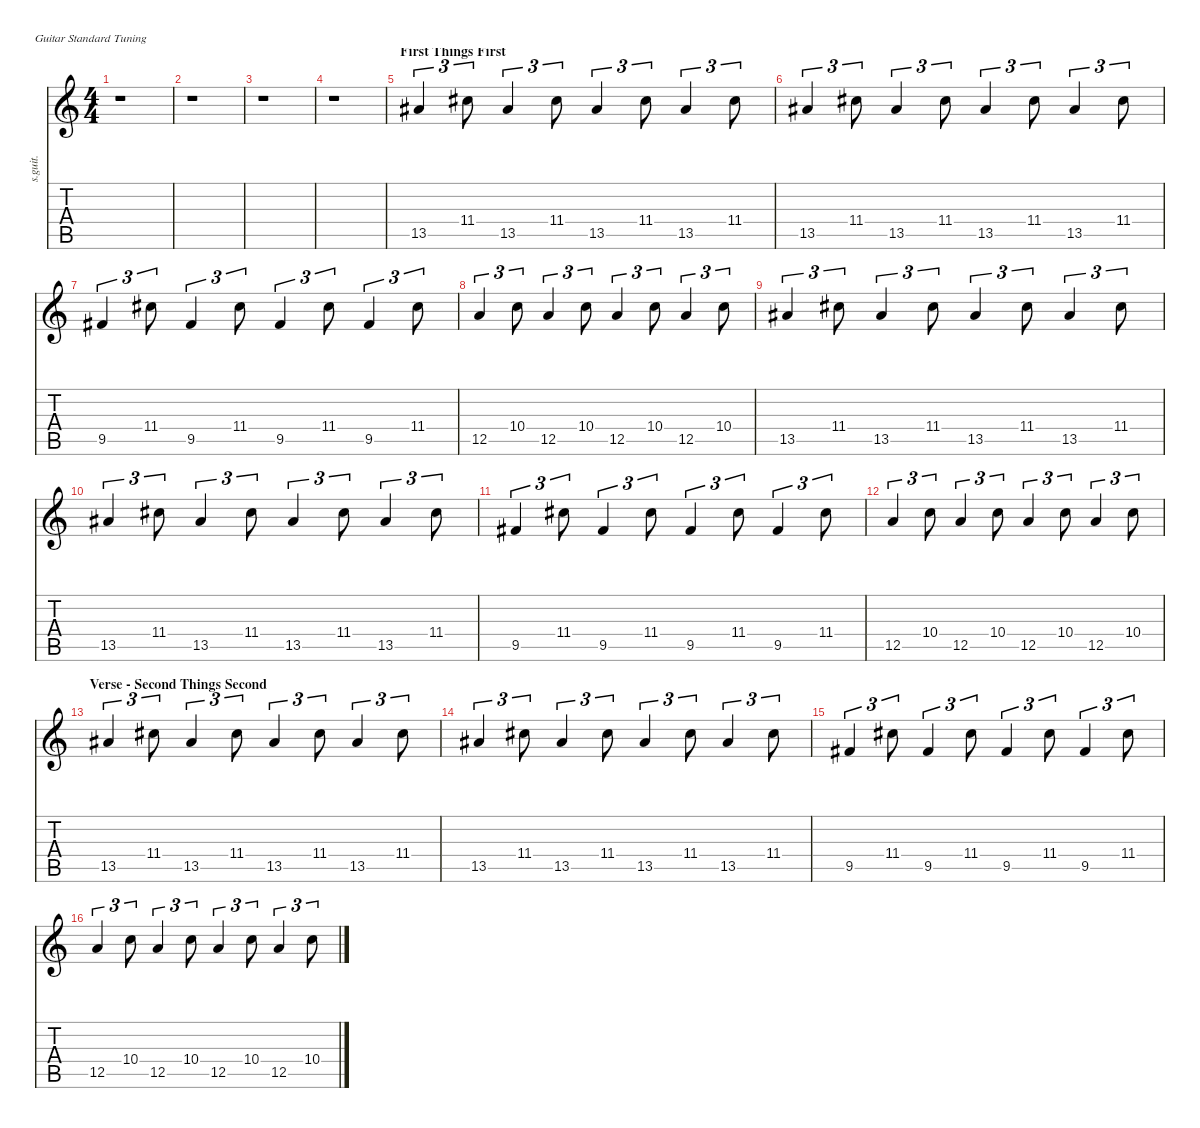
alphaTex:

\defaultSystemsLayout 4
\hideDynamics
\bracketExtendMode nobrackets
\track ("Wayne Sermon - Guitar" "s.guit.") {instrument acousticguitarsteel}
\staff {score tabs}
\tuning (E4 B3 G3 D3 A2 E2)
\ts (4 4)
\beaming (8 2 2 2 2)
\tempo (125 hide)
\clef g2
\ks c
r.1{dy f instrument acousticguitarsteel} |
r.1 |
r.1 |
r.1 |
\section ("" "First Things First")
13.5{acc #}.4{tu (3 2) lyrics (0 "") lyrics (1 "") lyrics (2 "") lyrics (3 "") lyrics (4 "")} 11.4{acc #}.8{tu (3 2) lyrics (0 "") lyrics (1 "") lyrics (2 "") lyrics (3 "") lyrics (4 "")} 13.5{acc #}.4{tu (3 2) lyrics (0 "") lyrics (1 "") lyrics (2 "") lyrics (3 "") lyrics (4 "")} 11.4{acc #}.8{tu (3 2) lyrics (0 "") lyrics (1 "") lyrics (2 "") lyrics (3 "") lyrics (4 "")} 13.5{acc #}.4{tu (3 2) lyrics (0 "") lyrics (1 "") lyrics (2 "") lyrics (3 "") lyrics (4 "")} 11.4{acc #}.8{tu (3 2) lyrics (0 "") lyrics (1 "") lyrics (2 "") lyrics (3 "") lyrics (4 "")} 13.5{acc #}.4{tu (3 2) lyrics (0 "") lyrics (1 "") lyrics (2 "") lyrics (3 "") lyrics (4 "")} 11.4{acc #}.8{tu (3 2) lyrics (0 "") lyrics (1 "") lyrics (2 "") lyrics (3 "") lyrics (4 "")} |
13.5{acc #}.4{tu (3 2) lyrics (0 "") lyrics (1 "") lyrics (2 "") lyrics (3 "") lyrics (4 "")} 11.4{acc #}.8{tu (3 2) lyrics (0 "") lyrics (1 "") lyrics (2 "") lyrics (3 "") lyrics (4 "")} 13.5{acc #}.4{tu (3 2) lyrics (0 "") lyrics (1 "") lyrics (2 "") lyrics (3 "") lyrics (4 "")} 11.4{acc #}.8{tu (3 2) lyrics (0 "") lyrics (1 "") lyrics (2 "") lyrics (3 "") lyrics (4 "")} 13.5{acc #}.4{tu (3 2) lyrics (0 "") lyrics (1 "") lyrics (2 "") lyrics (3 "") lyrics (4 "")} 11.4{acc #}.8{tu (3 2) lyrics (0 "") lyrics (1 "") lyrics (2 "") lyrics (3 "") lyrics (4 "")} 13.5{acc #}.4{tu (3 2) lyrics (0 "") lyrics (1 "") lyrics (2 "") lyrics (3 "") lyrics (4 "")} 11.4{acc #}.8{tu (3 2) lyrics (0 "") lyrics (1 "") lyrics (2 "") lyrics (3 "") lyrics (4 "")} |
9.5{acc #}.4{tu (3 2) lyrics (0 "") lyrics (1 "") lyrics (2 "") lyrics (3 "") lyrics (4 "")} 11.4{acc #}.8{tu (3 2) lyrics (0 "") lyrics (1 "") lyrics (2 "") lyrics (3 "") lyrics (4 "")} 9.5{acc #}.4{tu (3 2) lyrics (0 "") lyrics (1 "") lyrics (2 "") lyrics (3 "") lyrics (4 "")} 11.4{acc #}.8{tu (3 2) lyrics (0 "") lyrics (1 "") lyrics (2 "") lyrics (3 "") lyrics (4 "")} 9.5{acc #}.4{tu (3 2) lyrics (0 "") lyrics (1 "") lyrics (2 "") lyrics (3 "") lyrics (4 "")} 11.4{acc #}.8{tu (3 2) lyrics (0 "") lyrics (1 "") lyrics (2 "") lyrics (3 "") lyrics (4 "")} 9.5{acc #}.4{tu (3 2) lyrics (0 "") lyrics (1 "") lyrics (2 "") lyrics (3 "") lyrics (4 "")} 11.4{acc #}.8{tu (3 2) lyrics (0 "") lyrics (1 "") lyrics (2 "") lyrics (3 "") lyrics (4 "")} |
12.5.4{tu (3 2) lyrics (0 "") lyrics (1 "") lyrics (2 "") lyrics (3 "") lyrics (4 "")} 10.4.8{tu (3 2) lyrics (0 "") lyrics (1 "") lyrics (2 "") lyrics (3 "") lyrics (4 "")} 12.5.4{tu (3 2) lyrics (0 "") lyrics (1 "") lyrics (2 "") lyrics (3 "") lyrics (4 "")} 10.4.8{tu (3 2) lyrics (0 "") lyrics (1 "") lyrics (2 "") lyrics (3 "") lyrics (4 "")} 12.5.4{tu (3 2) lyrics (0 "") lyrics (1 "") lyrics (2 "") lyrics (3 "") lyrics (4 "")} 10.4.8{tu (3 2) lyrics (0 "") lyrics (1 "") lyrics (2 "") lyrics (3 "") lyrics (4 "")} 12.5.4{tu (3 2) lyrics (0 "") lyrics (1 "") lyrics (2 "") lyrics (3 "") lyrics (4 "")} 10.4.8{tu (3 2) lyrics (0 "") lyrics (1 "") lyrics (2 "") lyrics (3 "") lyrics (4 "")} |
13.5{acc #}.4{tu (3 2) lyrics (0 "") lyrics (1 "") lyrics (2 "") lyrics (3 "") lyrics (4 "")} 11.4{acc #}.8{tu (3 2) lyrics (0 "") lyrics (1 "") lyrics (2 "") lyrics (3 "") lyrics (4 "")} 13.5{acc #}.4{tu (3 2) lyrics (0 "") lyrics (1 "") lyrics (2 "") lyrics (3 "") lyrics (4 "")} 11.4{acc #}.8{tu (3 2) lyrics (0 "") lyrics (1 "") lyrics (2 "") lyrics (3 "") lyrics (4 "")} 13.5{acc #}.4{tu (3 2) lyrics (0 "") lyrics (1 "") lyrics (2 "") lyrics (3 "") lyrics (4 "")} 11.4{acc #}.8{tu (3 2) lyrics (0 "") lyrics (1 "") lyrics (2 "") lyrics (3 "") lyrics (4 "")} 13.5{acc #}.4{tu (3 2) lyrics (0 "") lyrics (1 "") lyrics (2 "") lyrics (3 "") lyrics (4 "")} 11.4{acc #}.8{tu (3 2) lyrics (0 "") lyrics (1 "") lyrics (2 "") lyrics (3 "") lyrics (4 "")} |
13.5{acc #}.4{tu (3 2) lyrics (0 "") lyrics (1 "") lyrics (2 "") lyrics (3 "") lyrics (4 "")} 11.4{acc #}.8{tu (3 2) lyrics (0 "") lyrics (1 "") lyrics (2 "") lyrics (3 "") lyrics (4 "")} 13.5{acc #}.4{tu (3 2) lyrics (0 "") lyrics (1 "") lyrics (2 "") lyrics (3 "") lyrics (4 "")} 11.4{acc #}.8{tu (3 2) lyrics (0 "") lyrics (1 "") lyrics (2 "") lyrics (3 "") lyrics (4 "")} 13.5{acc #}.4{tu (3 2) lyrics (0 "") lyrics (1 "") lyrics (2 "") lyrics (3 "") lyrics (4 "")} 11.4{acc #}.8{tu (3 2) lyrics (0 "") lyrics (1 "") lyrics (2 "") lyrics (3 "") lyrics (4 "")} 13.5{acc #}.4{tu (3 2) lyrics (0 "") lyrics (1 "") lyrics (2 "") lyrics (3 "") lyrics (4 "")} 11.4{acc #}.8{tu (3 2) lyrics (0 "") lyrics (1 "") lyrics (2 "") lyrics (3 "") lyrics (4 "")} |
9.5{acc #}.4{tu (3 2) lyrics (0 "") lyrics (1 "") lyrics (2 "") lyrics (3 "") lyrics (4 "")} 11.4{acc #}.8{tu (3 2) lyrics (0 "") lyrics (1 "") lyrics (2 "") lyrics (3 "") lyrics (4 "")} 9.5{acc #}.4{tu (3 2) lyrics (0 "") lyrics (1 "") lyrics (2 "") lyrics (3 "") lyrics (4 "")} 11.4{acc #}.8{tu (3 2) lyrics (0 "") lyrics (1 "") lyrics (2 "") lyrics (3 "") lyrics (4 "")} 9.5{acc #}.4{tu (3 2) lyrics (0 "") lyrics (1 "") lyrics (2 "") lyrics (3 "") lyrics (4 "")} 11.4{acc #}.8{tu (3 2) lyrics (0 "") lyrics (1 "") lyrics (2 "") lyrics (3 "") lyrics (4 "")} 9.5{acc #}.4{tu (3 2) lyrics (0 "") lyrics (1 "") lyrics (2 "") lyrics (3 "") lyrics (4 "")} 11.4{acc #}.8{tu (3 2) lyrics (0 "") lyrics (1 "") lyrics (2 "") lyrics (3 "") lyrics (4 "")} |
12.5.4{tu (3 2) lyrics (0 "") lyrics (1 "") lyrics (2 "") lyrics (3 "") lyrics (4 "")} 10.4.8{tu (3 2) lyrics (0 "") lyrics (1 "") lyrics (2 "") lyrics (3 "") lyrics (4 "")} 12.5.4{tu (3 2) lyrics (0 "") lyrics (1 "") lyrics (2 "") lyrics (3 "") lyrics (4 "")} 10.4.8{tu (3 2) lyrics (0 "") lyrics (1 "") lyrics (2 "") lyrics (3 "") lyrics (4 "")} 12.5.4{tu (3 2) lyrics (0 "") lyrics (1 "") lyrics (2 "") lyrics (3 "") lyrics (4 "")} 10.4.8{tu (3 2) lyrics (0 "") lyrics (1 "") lyrics (2 "") lyrics (3 "") lyrics (4 "")} 12.5.4{tu (3 2) lyrics (0 "") lyrics (1 "") lyrics (2 "") lyrics (3 "") lyrics (4 "")} 10.4.8{tu (3 2) lyrics (0 "") lyrics (1 "") lyrics (2 "") lyrics (3 "") lyrics (4 "")} |
\section ("" "Verse - Second Things Second")
13.5{acc #}.4{tu (3 2) lyrics (0 "") lyrics (1 "") lyrics (2 "") lyrics (3 "") lyrics (4 "")} 11.4{acc #}.8{tu (3 2) lyrics (0 "") lyrics (1 "") lyrics (2 "") lyrics (3 "") lyrics (4 "")} 13.5{acc #}.4{tu (3 2) lyrics (0 "") lyrics (1 "") lyrics (2 "") lyrics (3 "") lyrics (4 "")} 11.4{acc #}.8{tu (3 2) lyrics (0 "") lyrics (1 "") lyrics (2 "") lyrics (3 "") lyrics (4 "")} 13.5{acc #}.4{tu (3 2) lyrics (0 "") lyrics (1 "") lyrics (2 "") lyrics (3 "") lyrics (4 "")} 11.4{acc #}.8{tu (3 2) lyrics (0 "") lyrics (1 "") lyrics (2 "") lyrics (3 "") lyrics (4 "")} 13.5{acc #}.4{tu (3 2) lyrics (0 "") lyrics (1 "") lyrics (2 "") lyrics (3 "") lyrics (4 "")} 11.4{acc #}.8{tu (3 2) lyrics (0 "") lyrics (1 "") lyrics (2 "") lyrics (3 "") lyrics (4 "")} |
13.5{acc #}.4{tu (3 2) lyrics (0 "") lyrics (1 "") lyrics (2 "") lyrics (3 "") lyrics (4 "")} 11.4{acc #}.8{tu (3 2) lyrics (0 "") lyrics (1 "") lyrics (2 "") lyrics (3 "") lyrics (4 "")} 13.5{acc #}.4{tu (3 2) lyrics (0 "") lyrics (1 "") lyrics (2 "") lyrics (3 "") lyrics (4 "")} 11.4{acc #}.8{tu (3 2) lyrics (0 "") lyrics (1 "") lyrics (2 "") lyrics (3 "") lyrics (4 "")} 13.5{acc #}.4{tu (3 2) lyrics (0 "") lyrics (1 "") lyrics (2 "") lyrics (3 "") lyrics (4 "")} 11.4{acc #}.8{tu (3 2) lyrics (0 "") lyrics (1 "") lyrics (2 "") lyrics (3 "") lyrics (4 "")} 13.5{acc #}.4{tu (3 2) lyrics (0 "") lyrics (1 "") lyrics (2 "") lyrics (3 "") lyrics (4 "")} 11.4{acc #}.8{tu (3 2) lyrics (0 "") lyrics (1 "") lyrics (2 "") lyrics (3 "") lyrics (4 "")} |
9.5{acc #}.4{tu (3 2) lyrics (0 "") lyrics (1 "") lyrics (2 "") lyrics (3 "") lyrics (4 "")} 11.4{acc #}.8{tu (3 2) lyrics (0 "") lyrics (1 "") lyrics (2 "") lyrics (3 "") lyrics (4 "")} 9.5{acc #}.4{tu (3 2) lyrics (0 "") lyrics (1 "") lyrics (2 "") lyrics (3 "") lyrics (4 "")} 11.4{acc #}.8{tu (3 2) lyrics (0 "") lyrics (1 "") lyrics (2 "") lyrics (3 "") lyrics (4 "")} 9.5{acc #}.4{tu (3 2) lyrics (0 "") lyrics (1 "") lyrics (2 "") lyrics (3 "") lyrics (4 "")} 11.4{acc #}.8{tu (3 2) lyrics (0 "") lyrics (1 "") lyrics (2 "") lyrics (3 "") lyrics (4 "")} 9.5{acc #}.4{tu (3 2) lyrics (0 "") lyrics (1 "") lyrics (2 "") lyrics (3 "") lyrics (4 "")} 11.4{acc #}.8{tu (3 2) lyrics (0 "") lyrics (1 "") lyrics (2 "") lyrics (3 "") lyrics (4 "")} |
12.5.4{tu (3 2) lyrics (0 "") lyrics (1 "") lyrics (2 "") lyrics (3 "") lyrics (4 "")} 10.4.8{tu (3 2) lyrics (0 "") lyrics (1 "") lyrics (2 "") lyrics (3 "") lyrics (4 "")} 12.5.4{tu (3 2) lyrics (0 "") lyrics (1 "") lyrics (2 "") lyrics (3 "") lyrics (4 "")} 10.4.8{tu (3 2) lyrics (0 "") lyrics (1 "") lyrics (2 "") lyrics (3 "") lyrics (4 "")} 12.5.4{tu (3 2) lyrics (0 "") lyrics (1 "") lyrics (2 "") lyrics (3 "") lyrics (4 "")} 10.4.8{tu (3 2) lyrics (0 "") lyrics (1 "") lyrics (2 "") lyrics (3 "") lyrics (4 "")} 12.5.4{tu (3 2) lyrics (0 "") lyrics (1 "") lyrics (2 "") lyrics (3 "") lyrics (4 "")} 10.4.8{tu (3 2) lyrics (0 "") lyrics (1 "") lyrics (2 "") lyrics (3 "") lyrics (4 "")}
